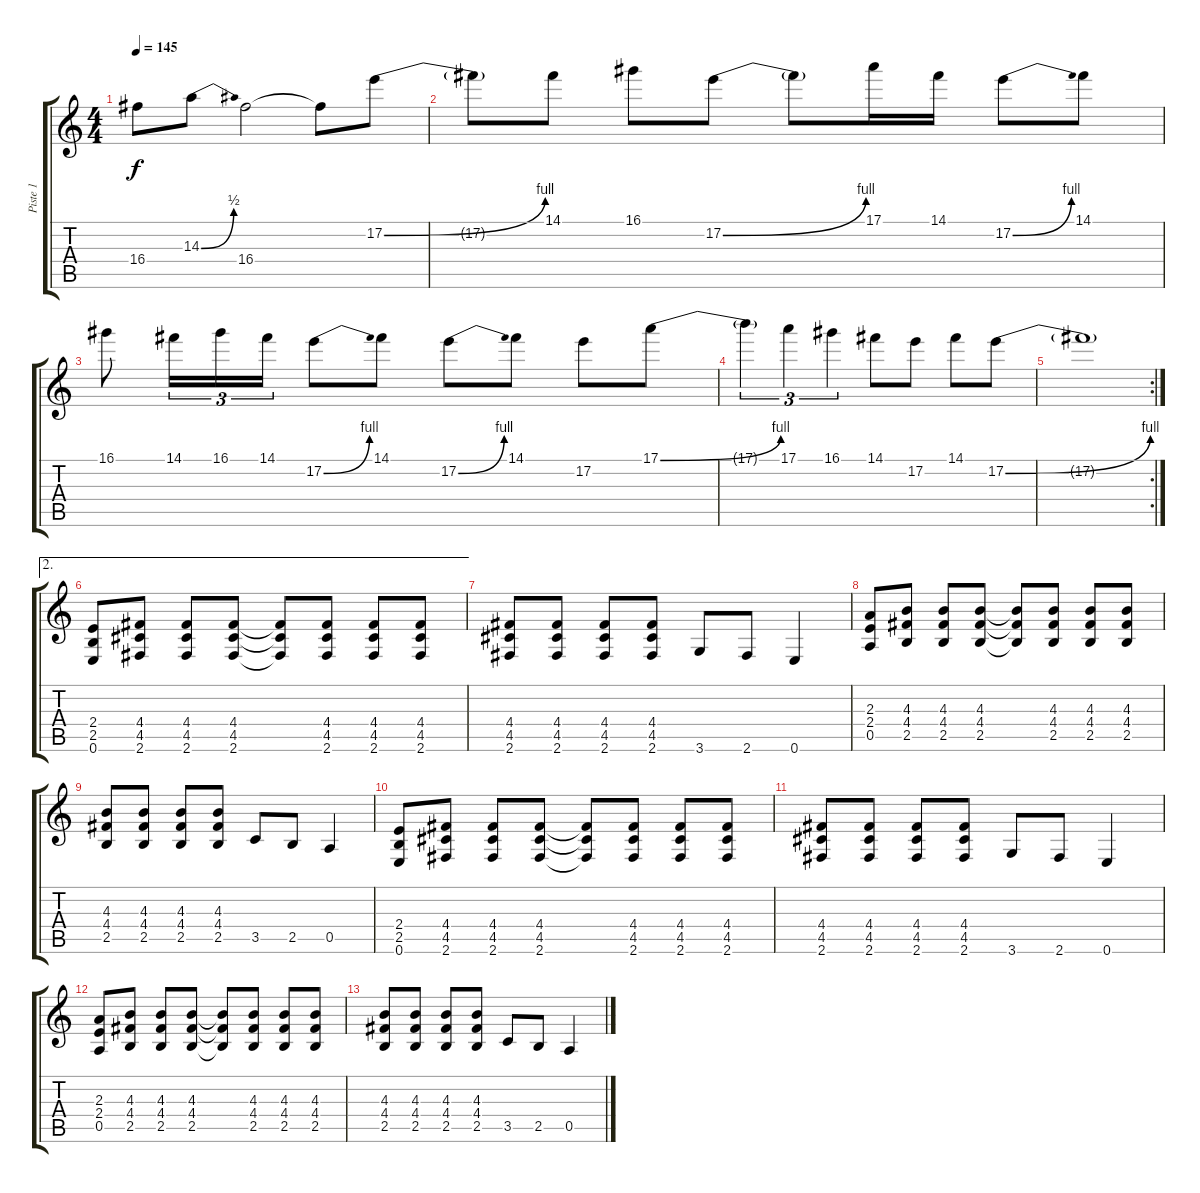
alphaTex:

\track ("Piste 1" "Piste 1") {instrument distortionguitar}
\staff {score tabs}
\tuning (E4 B3 G3 D3 A2 E2) {hide}
\ts (4 4)
\tempo 145
\clef g2
\ks c
16.4.8{dy f} 14.3{be (bend 0 0 60 2)}.8 16.4.2 16.4{t}.8 17.2{be (bend 0 0 60 4)}.8 |
17.2{t}.8 14.1.8 16.1.8 17.2{be (bend 0 0 60 4)}.8 17.2{t}.8 17.1.16 14.1.16 17.2{be (bend 0 0 60 4)}.8 14.1.8 |
16.1.8 14.1.16{tu (3 2)} 16.1.16{tu (3 2)} 14.1.16{tu (3 2)} 17.2{be (bend 0 0 60 4)}.8 14.1.8 17.2{be (bend 0 0 60 4)}.8 14.1.8 17.2.8 17.1{be (bend 0 0 60 4)}.8 |
17.1{t}.4{tu (3 2)} 17.1.4{tu (3 2)} 16.1.4{tu (3 2)} 14.1.8 17.2.8 14.1.8 17.2{be (bend 0 0 60 4)}.8 |
\rc 2
17.2{t}.1 |
\ae 2
(2.4 2.5 0.6).8 (4.4 4.5 2.6).8 (4.4 4.5 2.6).8 (4.4 4.5 2.6).8 (4.4{t} 4.5{t} 2.6{t}).8 (4.4 4.5 2.6).8 (4.4 4.5 2.6).8 (4.4 4.5 2.6).8 |
(4.4 4.5 2.6).8 (4.4 4.5 2.6).8 (4.4 4.5 2.6).8 (4.4 4.5 2.6).8 3.6.8 2.6.8 0.6.4 |
(2.3 2.4 0.5).8 (4.3 4.4 2.5).8 (4.3 4.4 2.5).8 (4.3 4.4 2.5).8 (4.3{t} 4.4{t} 2.5{t}).8 (4.3 4.4 2.5).8 (4.3 4.4 2.5).8 (4.3 4.4 2.5).8 |
(4.3 4.4 2.5).8 (4.3 4.4 2.5).8 (4.3 4.4 2.5).8 (4.3 4.4 2.5).8 3.5.8 2.5.8 0.5.4 |
(2.4 2.5 0.6).8 (4.4 4.5 2.6).8 (4.4 4.5 2.6).8 (4.4 4.5 2.6).8 (4.4{t} 4.5{t} 2.6{t}).8 (4.4 4.5 2.6).8 (4.4 4.5 2.6).8 (4.4 4.5 2.6).8 |
(4.4 4.5 2.6).8 (4.4 4.5 2.6).8 (4.4 4.5 2.6).8 (4.4 4.5 2.6).8 3.6.8 2.6.8 0.6.4 |
(2.3 2.4 0.5).8 (4.3 4.4 2.5).8 (4.3 4.4 2.5).8 (4.3 4.4 2.5).8 (4.3{t} 4.4{t} 2.5{t}).8 (4.3 4.4 2.5).8 (4.3 4.4 2.5).8 (4.3 4.4 2.5).8 |
(4.3 4.4 2.5).8 (4.3 4.4 2.5).8 (4.3 4.4 2.5).8 (4.3 4.4 2.5).8 3.5.8 2.5.8 0.5.4
